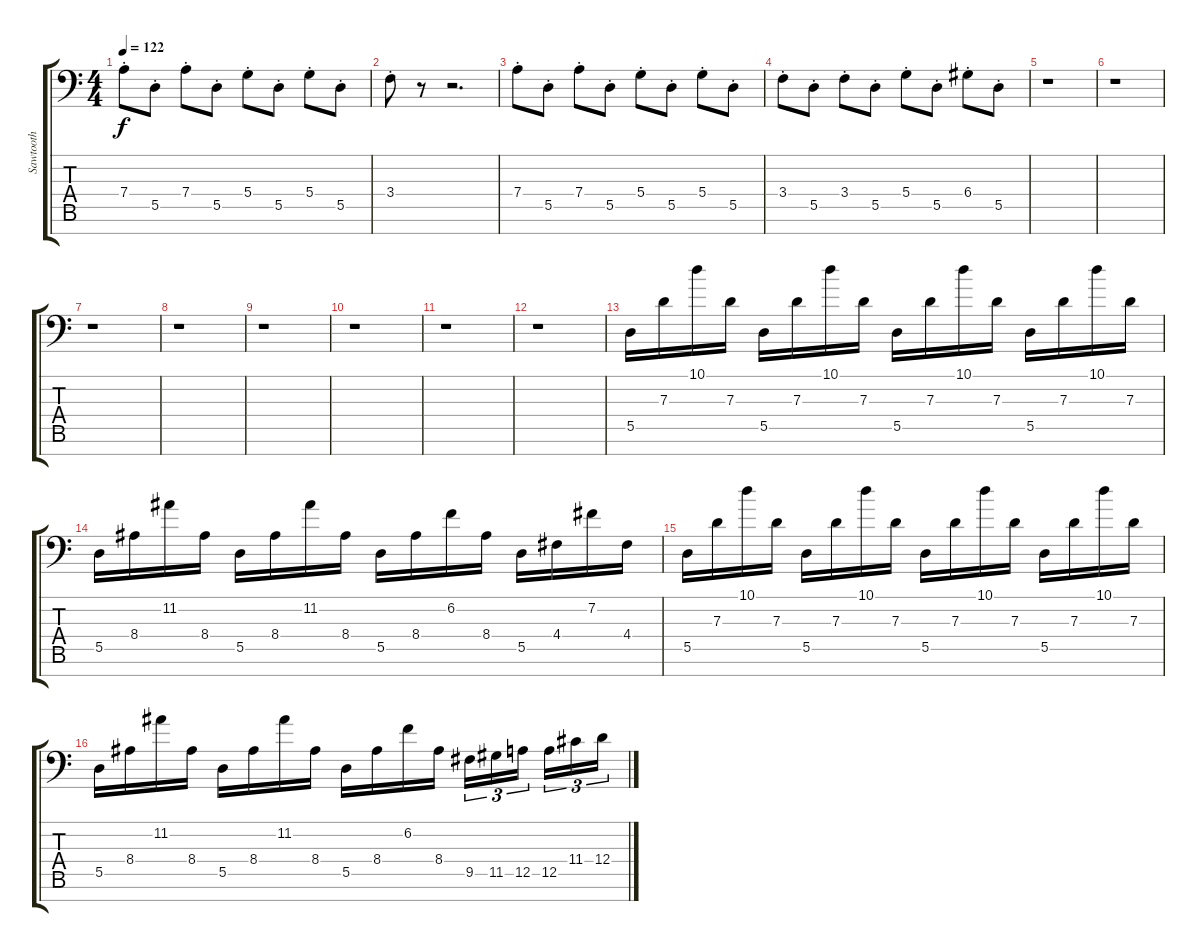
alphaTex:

\track ("Sawtooth" "Sawtooth") {instrument lead2sawtooth}
\staff {score tabs}
\tuning (E4 B3 G3 D3 A2 D2 D1) {hide}
\ts (4 4)
\tempo 122
\clef f4
\ks c
7.4{st}.8{dy f} 5.5{st}.8 7.4{st}.8 5.5{st}.8 5.4{st}.8 5.5{st}.8 5.4{st}.8 5.5{st}.8 |
3.4{st}.8 r.8 r.2{d} |
7.4{st}.8 5.5{st}.8 7.4{st}.8 5.5{st}.8 5.4{st}.8 5.5{st}.8 5.4{st}.8 5.5{st}.8 |
3.4{st}.8 5.5{st}.8 3.4{st}.8 5.5{st}.8 5.4{st}.8 5.5{st}.8 6.4{st}.8 5.5{st}.8 |
r.1 |
r.1 |
r.1 |
r.1 |
r.1 |
r.1 |
r.1 |
r.1 |
5.5.16 7.3.16 10.1.16 7.3.16 5.5.16 7.3.16 10.1.16 7.3.16 5.5.16 7.3.16 10.1.16 7.3.16 5.5.16 7.3.16 10.1.16 7.3.16 |
5.5.16 8.4.16 11.2.16 8.4.16 5.5.16 8.4.16 11.2.16 8.4.16 5.5.16 8.4.16 6.2.16 8.4.16 5.5.16 4.4.16 7.2.16 4.4.16 |
5.5.16 7.3.16 10.1.16 7.3.16 5.5.16 7.3.16 10.1.16 7.3.16 5.5.16 7.3.16 10.1.16 7.3.16 5.5.16 7.3.16 10.1.16 7.3.16 |
5.5.16 8.4.16 11.2.16 8.4.16 5.5.16 8.4.16 11.2.16 8.4.16 5.5.16 8.4.16 6.2.16 8.4.16 9.5.16{tu (3 2)} 11.5.16{tu (3 2)} 12.5.16{tu (3 2) beam splitsecondary} 12.5.16{tu (3 2)} 11.4.16{tu (3 2)} 12.4.16{tu (3 2)}
